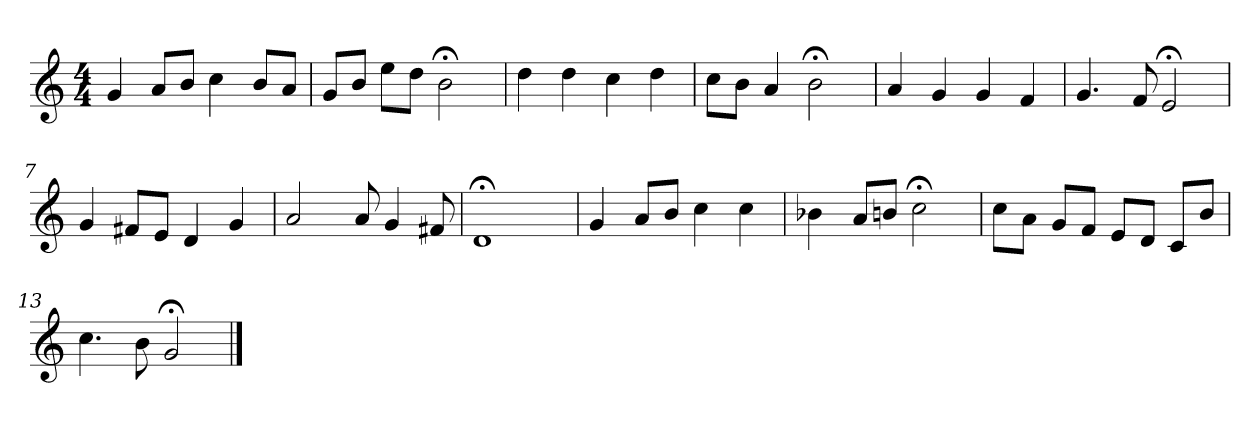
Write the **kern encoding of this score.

**kern
*part1
*staff1
*clefG2
*k[]
*C:
*M4/4
=1
4g
8a/L
8b/J
4cc
8b/L
8a/J
=2
8g/L
8b/J
8ee\L
8dd\J
2b;<
=3
4dd
4dd
4cc
4dd
=4
8cc\L
8b\J
4a
2b;<
=5
4a
4g
4g
4f
=6
4.g
8f
2e;<
=7
4g
8f#X/L
8e/J
4d
4g
=8
2a
8a
4g
8f#X
=9
1d;<
=10
4g
8a/L
8b/J
4cc
4cc
=11
4b-X
8a/L
8bn/J
2cc;<
=12
8cc\L
8a\J
8g/L
8f/J
8e/L
8d/J
8c/L
8b/J
=13
4.cc
8b
2g;<
==
*-
